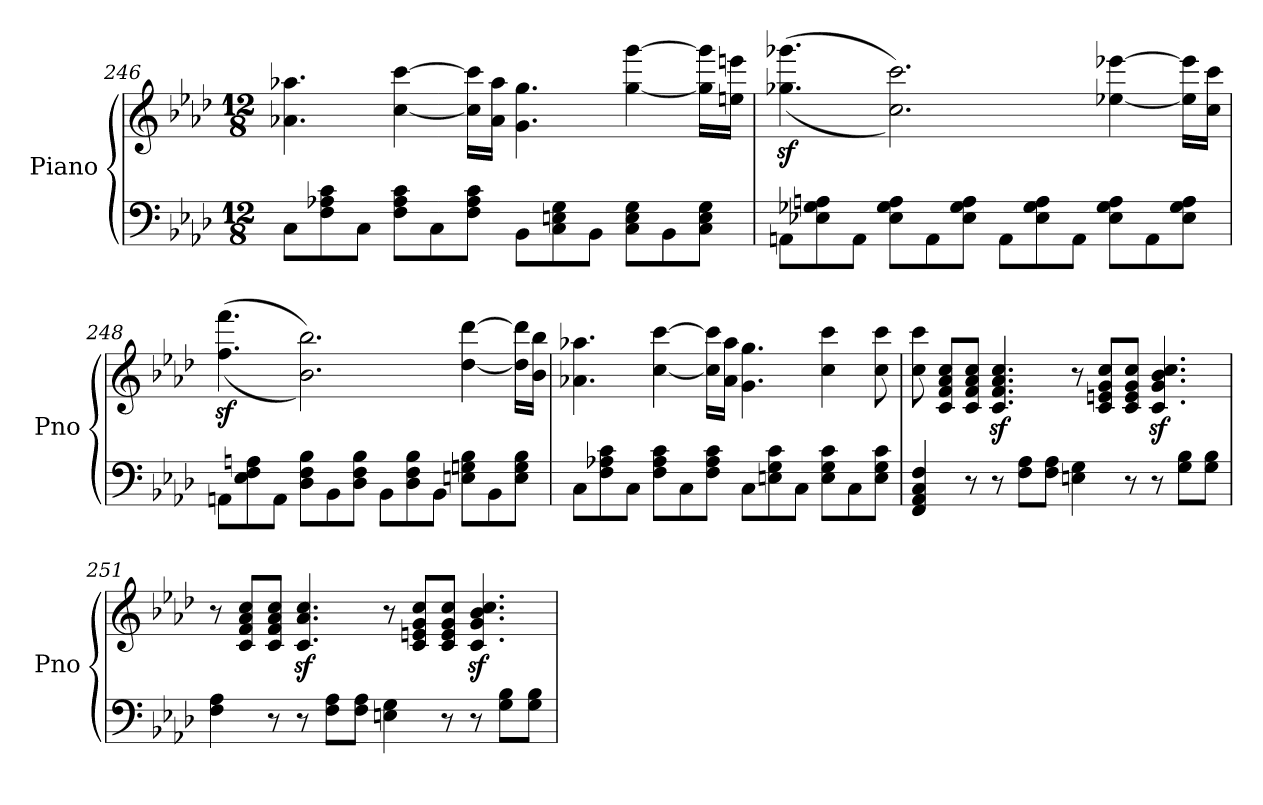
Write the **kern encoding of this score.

**kern	**kern
*part1	*part1
*staff2	*staff1
*I"Piano	*
*I'Pno	*
!!LO:LB:g=z
*clefF4	*clefG2
*k[b-e-a-d-]	*k[b-e-a-d-]
*A-:	*A-:
*M12/8	*M12/8
=246	=246
8C\L	4.a-X\ 4.aa-X\
8F\ 8A-X\ 8c\	.
8C\J	.
8F\ 8A-\ 8c\L	[4cc\ [4ccc\
8C\	.
8F\ 8A-\ 8c\J	16cc\] 16ccc\]LL
.	16a-\ 16aa-\JJ
8BB-\L	4.g\ 4.gg\
8C\ 8En\ 8G\	.
8BB-\J	.
8C\ 8E\ 8G\L	[4gg\ [4ggg\
8BB-\	.
8C\ 8E\ 8G\J	16gg\] 16ggg\]LL
.	16een\ 16eeen\JJ
=247	=247
8AAn\L	(>(>4.gg-X\z< 4.ggg-X\z<
8E-X\ 8G-X\ 8An\	.
8AA\J	.
8E-\ 8G-\ 8A\L	2.cc\ 2.ccc\))
8AA\	.
8E-\ 8G-\ 8A\J	.
8AA\L	.
8E-\ 8G-\ 8A\	.
8AA\J	.
8E-\ 8G-\ 8A\L	[4ee-X\ [4eee-X\
8AA\	.
8E-\ 8G-\ 8A\J	16ee-\] 16eee-\]LL
.	16cc\ 16ccc\JJ
!!LO:PB:g=z
=248	=248
8AAn\L	(>(>4.ff\z< 4.fff\z<
8E-\ 8F\ 8An\	.
8AA\J	.
8D-\ 8F\ 8B-\L	2.b-\ 2.bb-\))
8BB-\	.
8D-\ 8F\ 8B-\J	.
8BB-\L	.
8D-\ 8F\ 8B-\	.
8BB-\J	.
8En\ 8Gn\ 8B-\L	[4dd-\ [4ddd-\
8BB-\	.
8E\ 8G\ 8B-\J	16dd-\] 16ddd-\]LL
.	16b-\ 16bb-\JJ
=249	=249
8C\L	4.a-X\ 4.aa-X\
8F\ 8A-X\ 8c\	.
8C\J	.
8F\ 8A-\ 8c\L	[4cc\ [4ccc\
8C\	.
8F\ 8A-\ 8c\J	16cc\] 16ccc\]LL
.	16a-\ 16aa-\JJ
8C\L	4.g\ 4.gg\
8En\ 8G\ 8c\	.
8C\J	.
8E\ 8G\ 8c\L	4cc\ 4ccc\
8C\	.
8E\ 8G\ 8c\J	8cc\ 8ccc\
!!LO:LB:g=z
=250	=250
4FF/ 4AA-/ 4C/ 4F/	8cc\ 8ccc\
.	8c/ 8f/ 8a-/ 8cc/L
8r	8c/ 8f/ 8a-/ 8cc/J
8r	4.c/z< 4.f/z< 4.a-/z< 4.cc/z<
8F\ 8A-\L	.
8F\ 8A-\J	.
4En\ 4G\	8r
.	8c/ 8en/ 8g/ 8cc/L
8r	8c/ 8e/ 8g/ 8cc/J
8r	4.c/z< 4.g/z< 4.b-/z< 4.cc/z<
8G\ 8B-\L	.
8G\ 8B-\J	.
=251	=251
4F\ 4A-\	8r
.	8c/ 8f/ 8a-/ 8cc/L
8r	8c/ 8f/ 8a-/ 8cc/J
8r	4.c/z< 4.a-/z< 4.cc/z<
8F\ 8A-\L	.
8F\ 8A-\J	.
4En\ 4G\	8r
.	8c/ 8en/ 8g/ 8cc/L
8r	8c/ 8e/ 8g/ 8cc/J
8r	4.c/z< 4.g/z< 4.b-/z< 4.cc/z<
8G\ 8B-\L	.
8G\ 8B-\J	.
=	=
*-	*-
